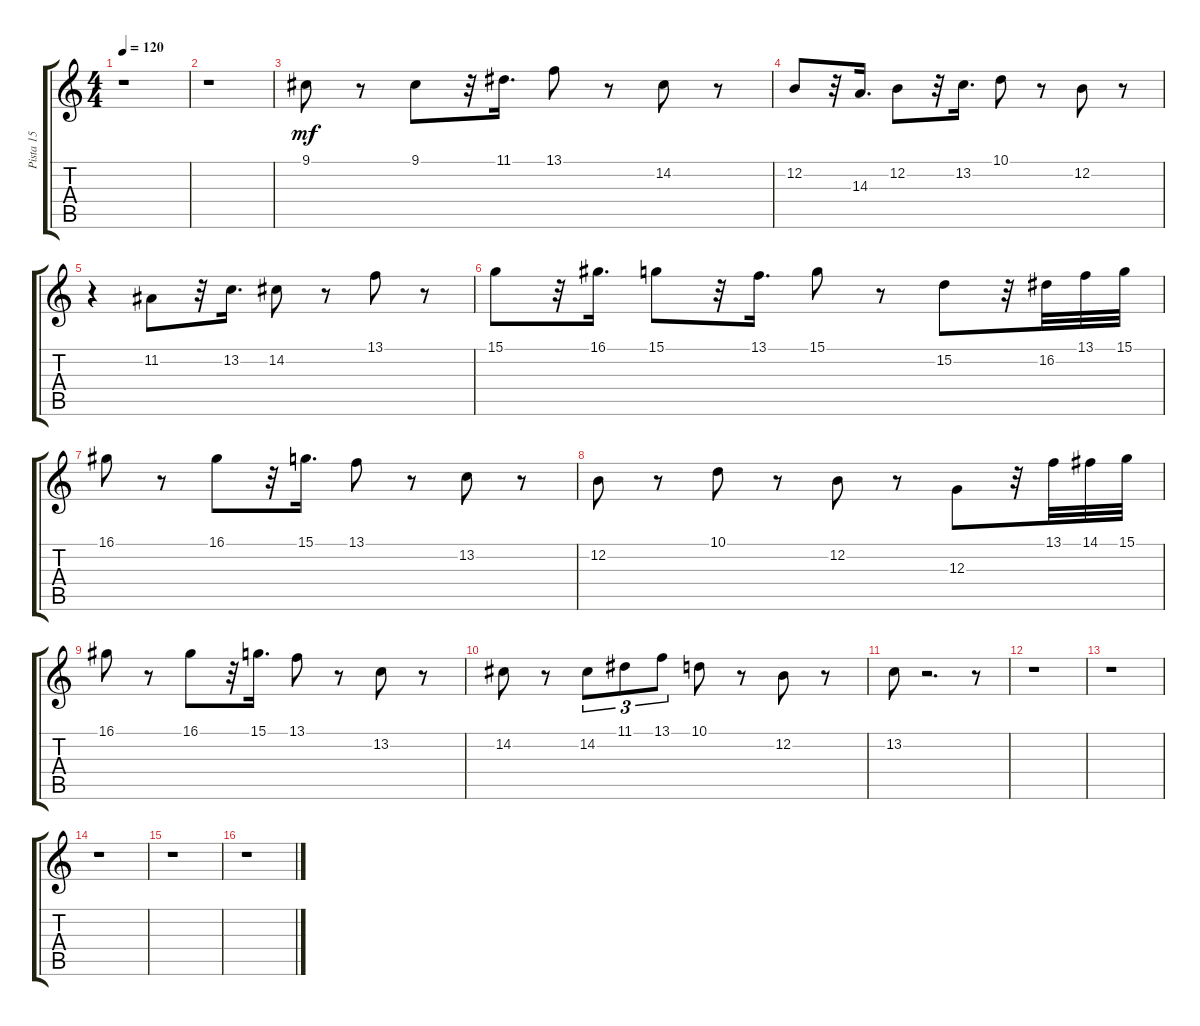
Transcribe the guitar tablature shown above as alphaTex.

\track ("Pista 15" "Pista 15") {instrument kalimba}
\staff {score tabs}
\tuning (E4 B3 G3 D3 A2 E2) {hide}
\ts (4 4)
\tempo 120
\clef g2
\ks c
r.1{dy mf} |
r.1 |
9.1.8 r.8 9.1.8 r.32 11.1.16{d} 13.1.8 r.8 14.2.8 r.8 |
12.2.8 r.32 14.3.16{d} 12.2.8 r.32 13.2.16{d} 10.1.8 r.8 12.2.8 r.8 |
r.4 11.2.8 r.32 13.2.16{d} 14.2.8 r.8 13.1.8 r.8 |
15.1.8 r.32 16.1.16{d} 15.1.8 r.32 13.1.16{d} 15.1.8 r.8 15.2.8 r.32 16.2.32 13.1.32 15.1.32 |
16.1.8 r.8 16.1.8 r.32 15.1.16{d} 13.1.8 r.8 13.2.8 r.8 |
12.2.8 r.8 10.1.8 r.8 12.2.8 r.8 12.3.8 r.32 13.1.32 14.1.32 15.1.32 |
16.1.8 r.8 16.1.8 r.32 15.1.16{d} 13.1.8 r.8 13.2.8 r.8 |
14.2.8 r.8 14.2.8{tu (3 2)} 11.1.8{tu (3 2)} 13.1.8{tu (3 2)} 10.1.8 r.8 12.2.8 r.8 |
13.2.8 r.2{d} r.8 |
r.1 |
r.1 |
r.1 |
r.1 |
r.1
